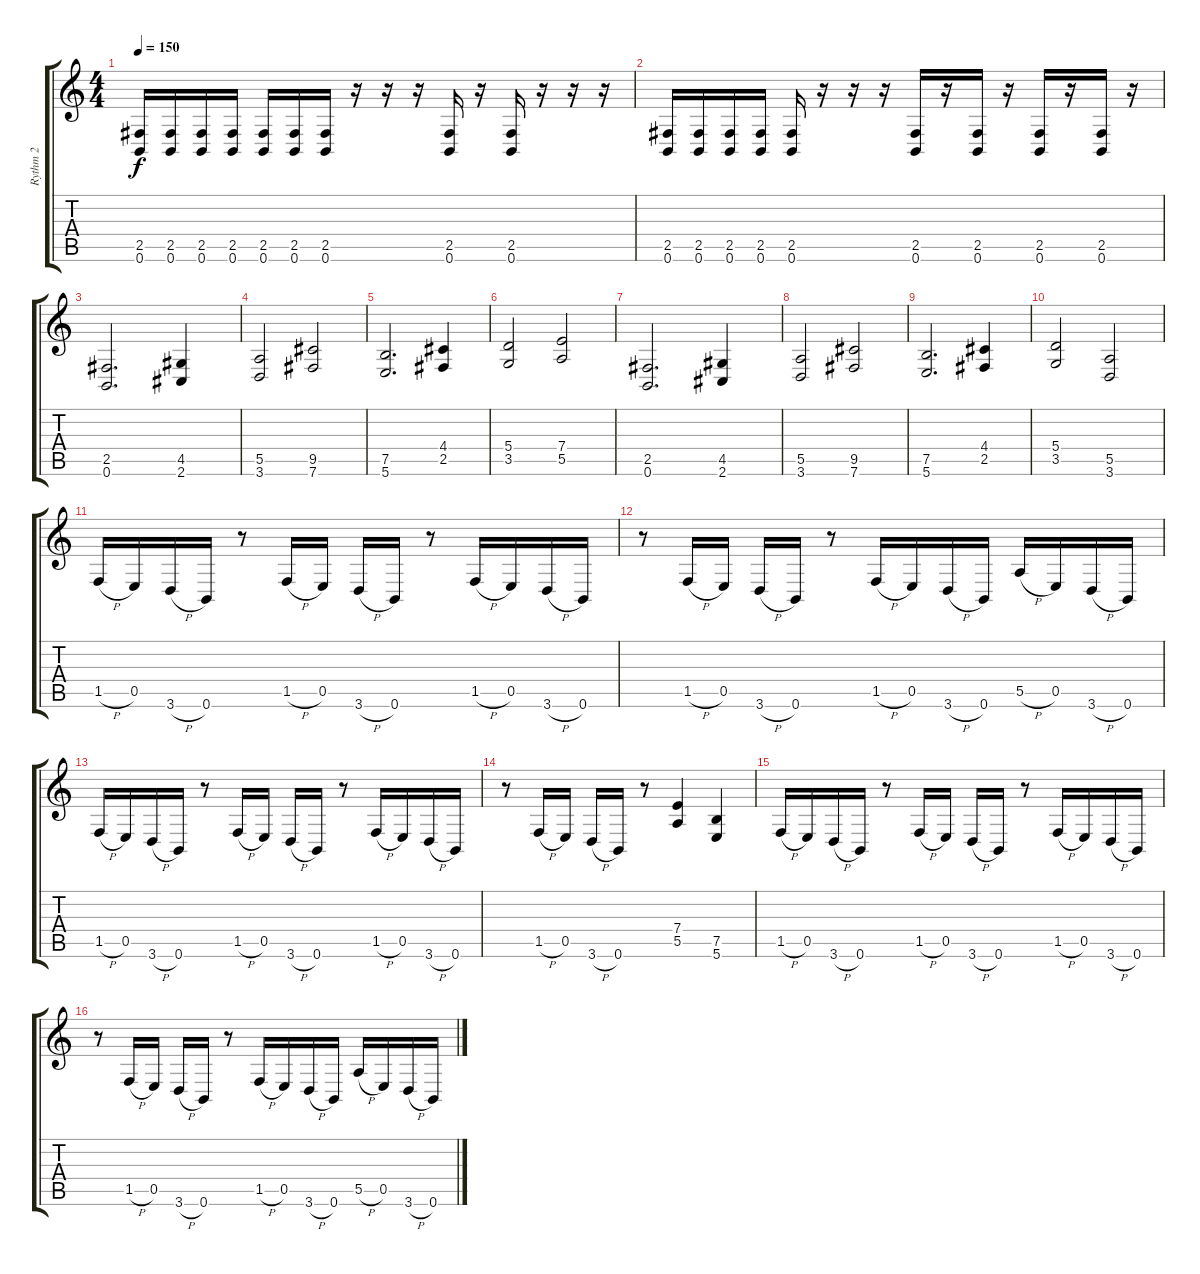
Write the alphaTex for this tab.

\track ("Rythm 2" "Rythm 2") {instrument distortionguitar}
\staff {score tabs}
\tuning (B3 Gb3 D3 A2 E2 B1) {hide}
\ts (4 4)
\tempo 150
\clef g2
\ks c
(2.5 0.6).16{dy f} (2.5 0.6).16 (2.5 0.6).16 (2.5 0.6).16 (2.5 0.6).16 (2.5 0.6).16 (2.5 0.6).16 r.16 r.16 r.16 (2.5 0.6).16 r.16 (2.5 0.6).16 r.16 r.16 r.16 |
(2.5 0.6).16 (2.5 0.6).16 (2.5 0.6).16 (2.5 0.6).16 (2.5 0.6).16 r.16 r.16 r.16 (2.5 0.6).16 r.16 (2.5 0.6).16 r.16 (2.5 0.6).16 r.16 (2.5 0.6).16 r.16 |
(2.5 0.6).2{d} (4.5 2.6).4 |
(5.5 3.6).2 (9.5 7.6).2 |
(7.5 5.6).2{d} (4.4 2.5).4 |
(5.4 3.5).2 (7.4 5.5).2 |
(2.5 0.6).2{d} (4.5 2.6).4 |
(5.5 3.6).2 (9.5 7.6).2 |
(7.5 5.6).2{d} (4.4 2.5).4 |
(5.4 3.5).2 (5.5 3.6).2 |
1.5{h}.16 0.5.16 3.6{h}.16 0.6.16 r.8 1.5{h}.16 0.5.16 3.6{h}.16 0.6.16 r.8 1.5{h}.16 0.5.16 3.6{h}.16 0.6.16 |
r.8 1.5{h}.16 0.5.16 3.6{h}.16 0.6.16 r.8 1.5{h}.16 0.5.16 3.6{h}.16 0.6.16 5.5{h}.16 0.5.16 3.6{h}.16 0.6.16 |
1.5{h}.16 0.5.16 3.6{h}.16 0.6.16 r.8 1.5{h}.16 0.5.16 3.6{h}.16 0.6.16 r.8 1.5{h}.16 0.5.16 3.6{h}.16 0.6.16 |
r.8 1.5{h}.16 0.5.16 3.6{h}.16 0.6.16 r.8 (7.4 5.5).4 (7.5 5.6).4 |
1.5{h}.16 0.5.16 3.6{h}.16 0.6.16 r.8 1.5{h}.16 0.5.16 3.6{h}.16 0.6.16 r.8 1.5{h}.16 0.5.16 3.6{h}.16 0.6.16 |
r.8 1.5{h}.16 0.5.16 3.6{h}.16 0.6.16 r.8 1.5{h}.16 0.5.16 3.6{h}.16 0.6.16 5.5{h}.16 0.5.16 3.6{h}.16 0.6.16
